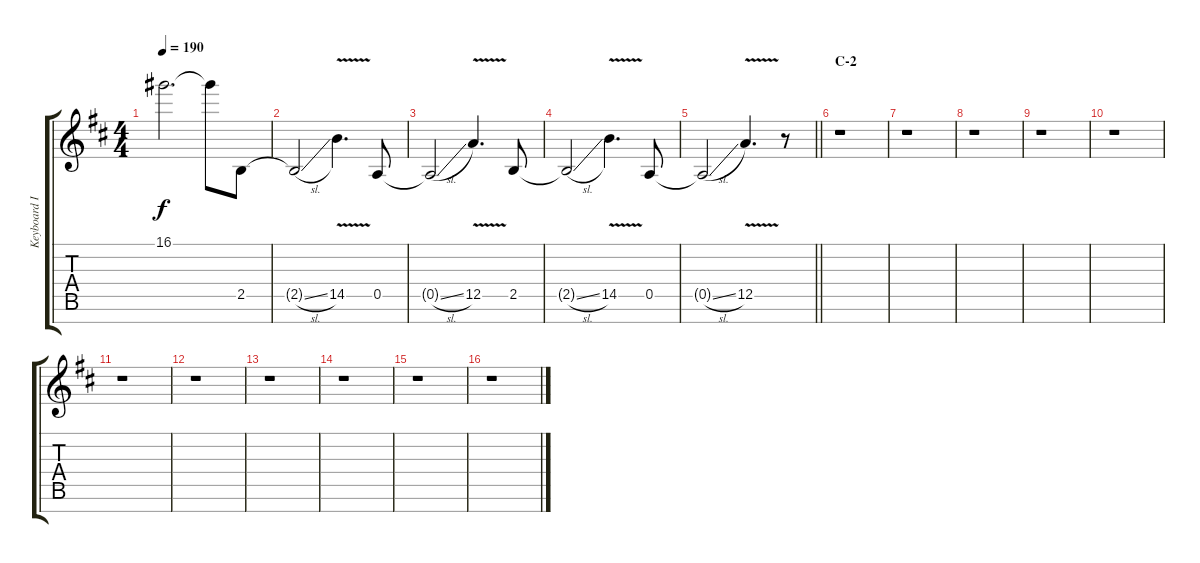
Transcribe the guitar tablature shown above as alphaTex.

\track ("Keyboard I" "Keyboard I") {instrument lead2sawtooth}
\staff {score tabs}
\tuning (E5 B4 G4 D4 A3 E3 B2) {hide}
\ts (4 4)
\tempo 190
\clef g2
\ks d
16.1{t}.2{d dy f} 16.1{t}.8 2.5.8 |
2.5{sl t}.2 14.5{v}.4{d} 0.5.8 |
0.5{sl t}.2 12.5{v}.4{d} 2.5.8 |
2.5{sl t}.2 14.5{v}.4{d} 0.5.8 |
\barLineRight lightlight
0.5{sl t}.2 12.5{v}.4{d} r.8 |
\section ("" "C-2")
r.1 |
r.1 |
r.1 |
r.1 |
r.1 |
r.1 |
r.1 |
r.1 |
r.1 |
r.1 |
r.1
